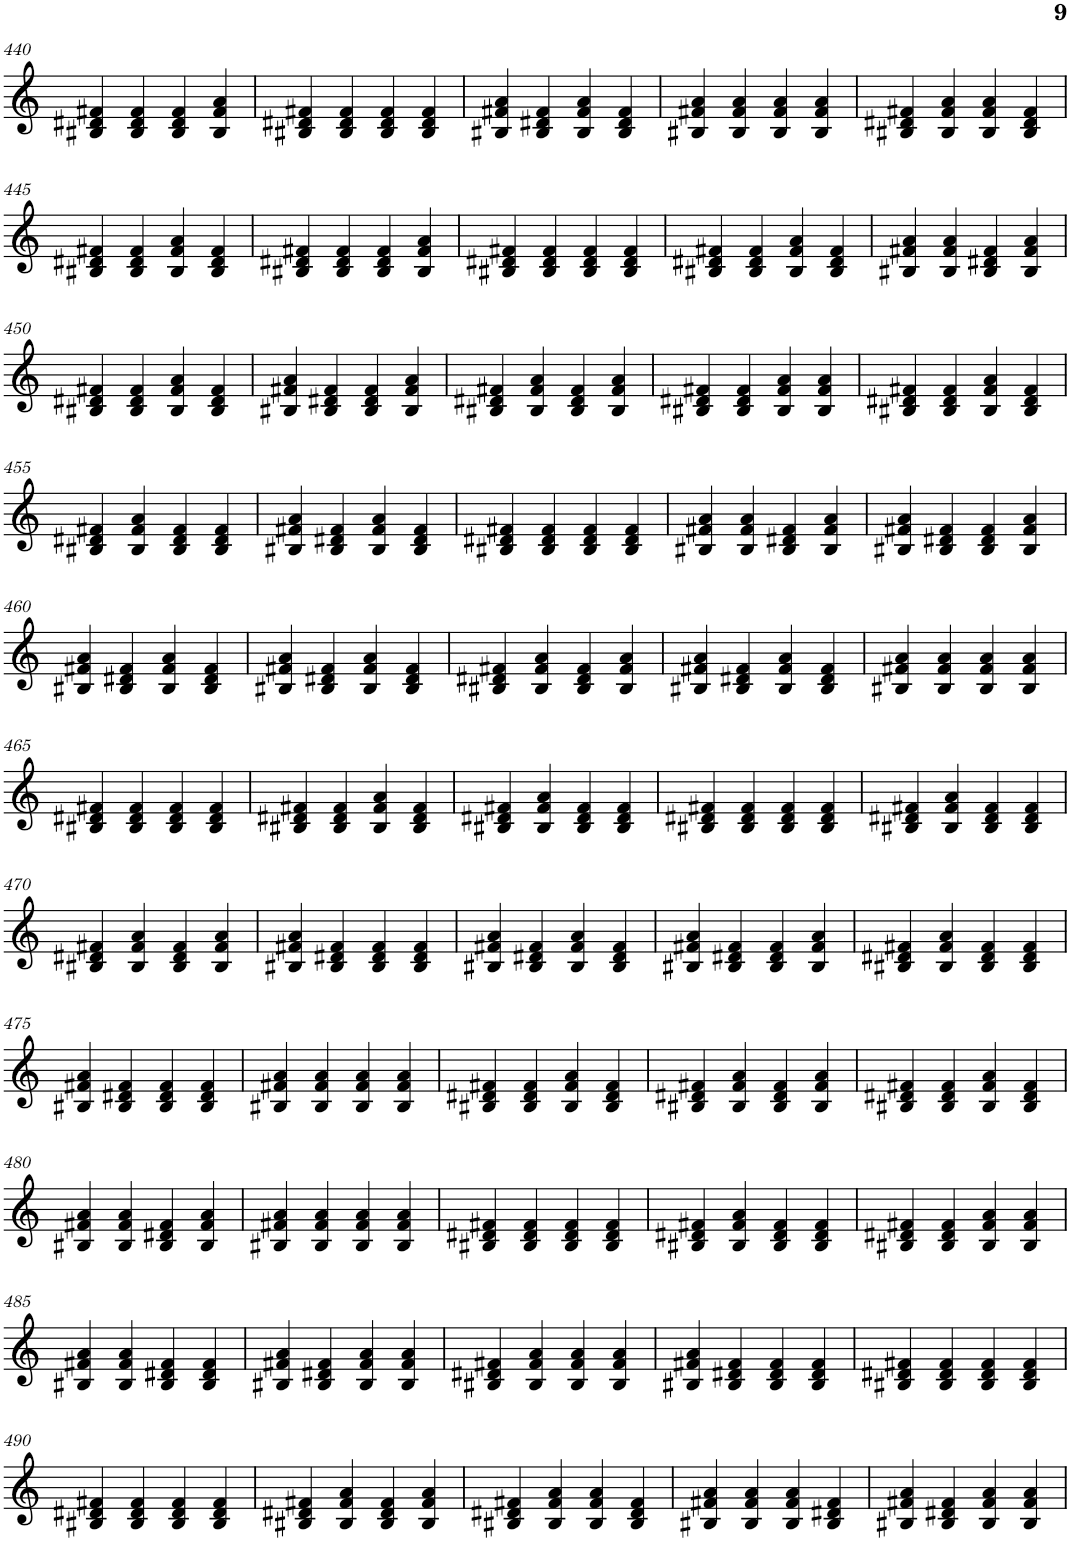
**kern
*part1
*staff1
*I"Piano, Danio rerio
*I'Pno.
!!LO:PB:g=z
*clefG2
*k[]
*M4/4
=440
4B#X/ 4d#X/ 4f#X/
4B#/ 4d#/ 4f#/
4B#/ 4d#/ 4f#/
4B#/ 4f#/ 4a/
=441
4B#X/ 4d#X/ 4f#X/
4B#/ 4d#/ 4f#/
4B#/ 4d#/ 4f#/
4B#/ 4d#/ 4f#/
=442
4B#X/ 4f#X/ 4a/
4B#/ 4d#X/ 4f#/
4B#/ 4f#/ 4a/
4B#/ 4d#/ 4f#/
=443
4B#X/ 4f#X/ 4a/
4B#/ 4f#/ 4a/
4B#/ 4f#/ 4a/
4B#/ 4f#/ 4a/
=444
4B#X/ 4d#X/ 4f#X/
4B#/ 4f#/ 4a/
4B#/ 4f#/ 4a/
4B#/ 4d#/ 4f#/
!!LO:LB:g=z
=445
4B#X/ 4d#X/ 4f#X/
4B#/ 4d#/ 4f#/
4B#/ 4f#/ 4a/
4B#/ 4d#/ 4f#/
=446
4B#X/ 4d#X/ 4f#X/
4B#/ 4d#/ 4f#/
4B#/ 4d#/ 4f#/
4B#/ 4f#/ 4a/
=447
4B#X/ 4d#X/ 4f#X/
4B#/ 4d#/ 4f#/
4B#/ 4d#/ 4f#/
4B#/ 4d#/ 4f#/
=448
4B#X/ 4d#X/ 4f#X/
4B#/ 4d#/ 4f#/
4B#/ 4f#/ 4a/
4B#/ 4d#/ 4f#/
=449
4B#X/ 4f#X/ 4a/
4B#/ 4f#/ 4a/
4B#/ 4d#X/ 4f#/
4B#/ 4f#/ 4a/
!!LO:LB:g=z
=450
4B#X/ 4d#X/ 4f#X/
4B#/ 4d#/ 4f#/
4B#/ 4f#/ 4a/
4B#/ 4d#/ 4f#/
=451
4B#X/ 4f#X/ 4a/
4B#/ 4d#X/ 4f#/
4B#/ 4d#/ 4f#/
4B#/ 4f#/ 4a/
=452
4B#X/ 4d#X/ 4f#X/
4B#/ 4f#/ 4a/
4B#/ 4d#/ 4f#/
4B#/ 4f#/ 4a/
=453
4B#X/ 4d#X/ 4f#X/
4B#/ 4d#/ 4f#/
4B#/ 4f#/ 4a/
4B#/ 4f#/ 4a/
=454
4B#X/ 4d#X/ 4f#X/
4B#/ 4d#/ 4f#/
4B#/ 4f#/ 4a/
4B#/ 4d#/ 4f#/
!!LO:LB:g=z
=455
4B#X/ 4d#X/ 4f#X/
4B#/ 4f#/ 4a/
4B#/ 4d#/ 4f#/
4B#/ 4d#/ 4f#/
=456
4B#X/ 4f#X/ 4a/
4B#/ 4d#X/ 4f#/
4B#/ 4f#/ 4a/
4B#/ 4d#/ 4f#/
=457
4B#X/ 4d#X/ 4f#X/
4B#/ 4d#/ 4f#/
4B#/ 4d#/ 4f#/
4B#/ 4d#/ 4f#/
=458
4B#X/ 4f#X/ 4a/
4B#/ 4f#/ 4a/
4B#/ 4d#X/ 4f#/
4B#/ 4f#/ 4a/
=459
4B#X/ 4f#X/ 4a/
4B#/ 4d#X/ 4f#/
4B#/ 4d#/ 4f#/
4B#/ 4f#/ 4a/
!!LO:LB:g=z
=460
4B#X/ 4f#X/ 4a/
4B#/ 4d#X/ 4f#/
4B#/ 4f#/ 4a/
4B#/ 4d#/ 4f#/
=461
4B#X/ 4f#X/ 4a/
4B#/ 4d#X/ 4f#/
4B#/ 4f#/ 4a/
4B#/ 4d#/ 4f#/
=462
4B#X/ 4d#X/ 4f#X/
4B#/ 4f#/ 4a/
4B#/ 4d#/ 4f#/
4B#/ 4f#/ 4a/
=463
4B#X/ 4f#X/ 4a/
4B#/ 4d#X/ 4f#/
4B#/ 4f#/ 4a/
4B#/ 4d#/ 4f#/
=464
4B#X/ 4f#X/ 4a/
4B#/ 4f#/ 4a/
4B#/ 4f#/ 4a/
4B#/ 4f#/ 4a/
!!LO:LB:g=z
=465
4B#X/ 4d#X/ 4f#X/
4B#/ 4d#/ 4f#/
4B#/ 4d#/ 4f#/
4B#/ 4d#/ 4f#/
=466
4B#X/ 4d#X/ 4f#X/
4B#/ 4d#/ 4f#/
4B#/ 4f#/ 4a/
4B#/ 4d#/ 4f#/
=467
4B#X/ 4d#X/ 4f#X/
4B#/ 4f#/ 4a/
4B#/ 4d#/ 4f#/
4B#/ 4d#/ 4f#/
=468
4B#X/ 4d#X/ 4f#X/
4B#/ 4d#/ 4f#/
4B#/ 4d#/ 4f#/
4B#/ 4d#/ 4f#/
=469
4B#X/ 4d#X/ 4f#X/
4B#/ 4f#/ 4a/
4B#/ 4d#/ 4f#/
4B#/ 4d#/ 4f#/
!!LO:LB:g=z
=470
4B#X/ 4d#X/ 4f#X/
4B#/ 4f#/ 4a/
4B#/ 4d#/ 4f#/
4B#/ 4f#/ 4a/
=471
4B#X/ 4f#X/ 4a/
4B#/ 4d#X/ 4f#/
4B#/ 4d#/ 4f#/
4B#/ 4d#/ 4f#/
=472
4B#X/ 4f#X/ 4a/
4B#/ 4d#X/ 4f#/
4B#/ 4f#/ 4a/
4B#/ 4d#/ 4f#/
=473
4B#X/ 4f#X/ 4a/
4B#/ 4d#X/ 4f#/
4B#/ 4d#/ 4f#/
4B#/ 4f#/ 4a/
=474
4B#X/ 4d#X/ 4f#X/
4B#/ 4f#/ 4a/
4B#/ 4d#/ 4f#/
4B#/ 4d#/ 4f#/
!!LO:LB:g=z
=475
4B#X/ 4f#X/ 4a/
4B#/ 4d#X/ 4f#/
4B#/ 4d#/ 4f#/
4B#/ 4d#/ 4f#/
=476
4B#X/ 4f#X/ 4a/
4B#/ 4f#/ 4a/
4B#/ 4f#/ 4a/
4B#/ 4f#/ 4a/
=477
4B#X/ 4d#X/ 4f#X/
4B#/ 4d#/ 4f#/
4B#/ 4f#/ 4a/
4B#/ 4d#/ 4f#/
=478
4B#X/ 4d#X/ 4f#X/
4B#/ 4f#/ 4a/
4B#/ 4d#/ 4f#/
4B#/ 4f#/ 4a/
=479
4B#X/ 4d#X/ 4f#X/
4B#/ 4d#/ 4f#/
4B#/ 4f#/ 4a/
4B#/ 4d#/ 4f#/
!!LO:LB:g=z
=480
4B#X/ 4f#X/ 4a/
4B#/ 4f#/ 4a/
4B#/ 4d#X/ 4f#/
4B#/ 4f#/ 4a/
=481
4B#X/ 4f#X/ 4a/
4B#/ 4f#/ 4a/
4B#/ 4f#/ 4a/
4B#/ 4f#/ 4a/
=482
4B#X/ 4d#X/ 4f#X/
4B#/ 4d#/ 4f#/
4B#/ 4d#/ 4f#/
4B#/ 4d#/ 4f#/
=483
4B#X/ 4d#X/ 4f#X/
4B#/ 4f#/ 4a/
4B#/ 4d#/ 4f#/
4B#/ 4d#/ 4f#/
=484
4B#X/ 4d#X/ 4f#X/
4B#/ 4d#/ 4f#/
4B#/ 4f#/ 4a/
4B#/ 4f#/ 4a/
!!LO:LB:g=z
=485
4B#X/ 4f#X/ 4a/
4B#/ 4f#/ 4a/
4B#/ 4d#X/ 4f#/
4B#/ 4d#/ 4f#/
=486
4B#X/ 4f#X/ 4a/
4B#/ 4d#X/ 4f#/
4B#/ 4f#/ 4a/
4B#/ 4f#/ 4a/
=487
4B#X/ 4d#X/ 4f#X/
4B#/ 4f#/ 4a/
4B#/ 4f#/ 4a/
4B#/ 4f#/ 4a/
=488
4B#X/ 4f#X/ 4a/
4B#/ 4d#X/ 4f#/
4B#/ 4d#/ 4f#/
4B#/ 4d#/ 4f#/
=489
4B#X/ 4d#X/ 4f#X/
4B#/ 4d#/ 4f#/
4B#/ 4d#/ 4f#/
4B#/ 4d#/ 4f#/
!!LO:LB:g=z
=490
4B#X/ 4d#X/ 4f#X/
4B#/ 4d#/ 4f#/
4B#/ 4d#/ 4f#/
4B#/ 4d#/ 4f#/
=491
4B#X/ 4d#X/ 4f#X/
4B#/ 4f#/ 4a/
4B#/ 4d#/ 4f#/
4B#/ 4f#/ 4a/
=492
4B#X/ 4d#X/ 4f#X/
4B#/ 4f#/ 4a/
4B#/ 4f#/ 4a/
4B#/ 4d#/ 4f#/
=493
4B#X/ 4f#X/ 4a/
4B#/ 4f#/ 4a/
4B#/ 4f#/ 4a/
4B#/ 4d#X/ 4f#/
=494
4B#X/ 4f#X/ 4a/
4B#/ 4d#X/ 4f#/
4B#/ 4f#/ 4a/
4B#/ 4f#/ 4a/
=
*-
